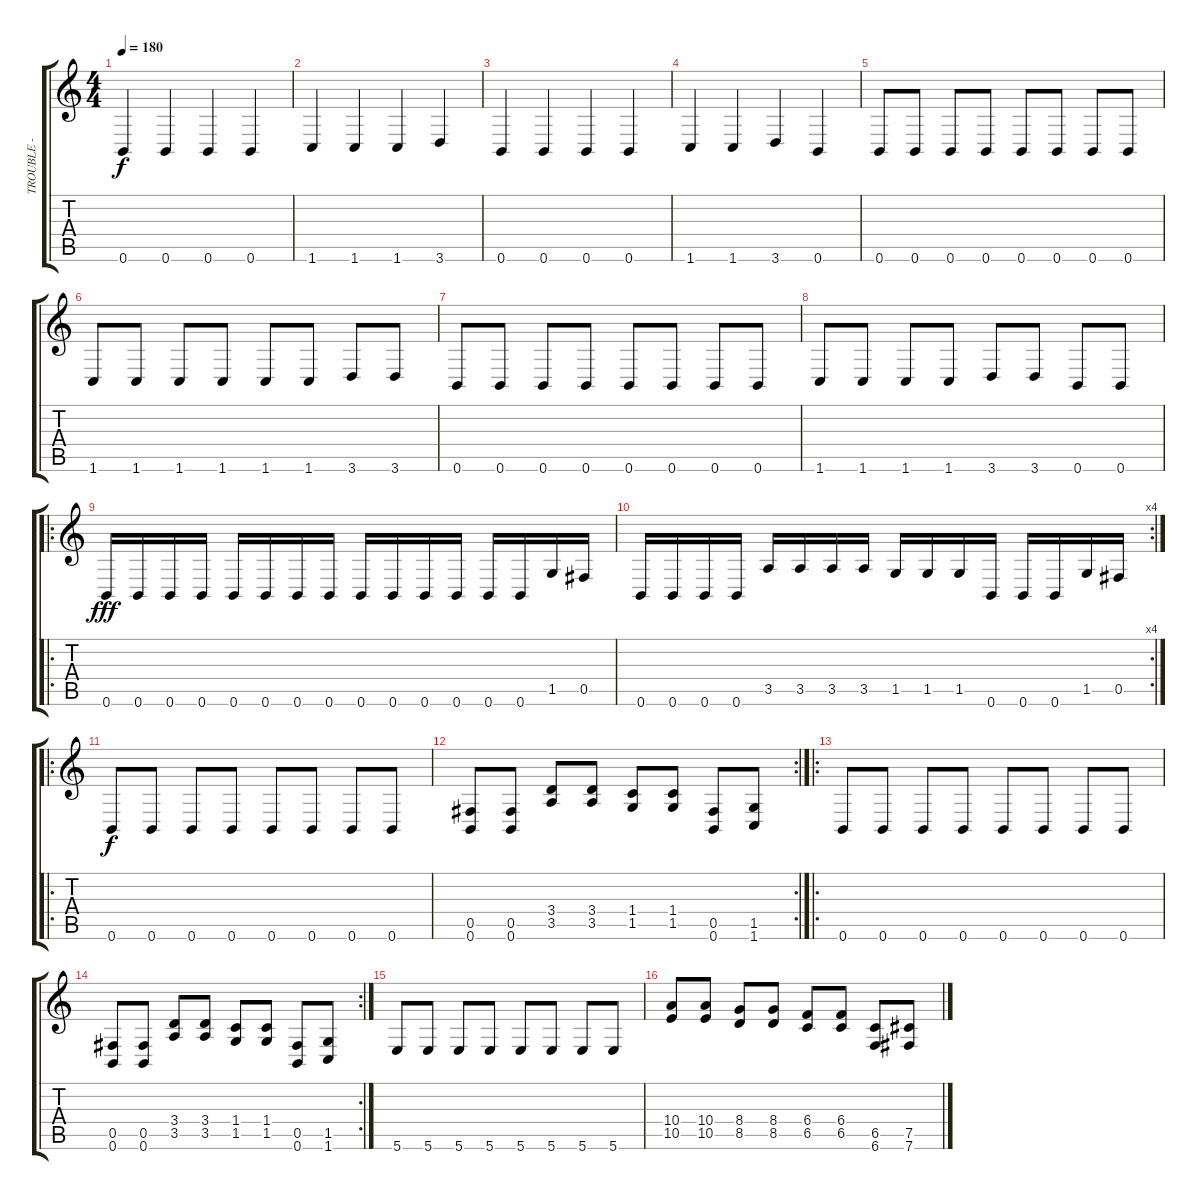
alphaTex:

\track ("TROUBLE - D" "TROUBLE - ") {instrument electricbassfinger}
\staff {score tabs}
\tuning (Db4 Ab3 E3 B2 Gb2 B1) {hide}
\ts (4 4)
\tempo 180
\clef g2
\ks c
0.6.4{dy f} 0.6.4 0.6.4 0.6.4 |
1.6.4 1.6.4 1.6.4 3.6.4 |
0.6.4 0.6.4 0.6.4 0.6.4 |
1.6.4 1.6.4 3.6.4 0.6.4 |
0.6.8 0.6.8 0.6.8 0.6.8 0.6.8 0.6.8 0.6.8 0.6.8 |
1.6.8 1.6.8 1.6.8 1.6.8 1.6.8 1.6.8 3.6.8 3.6.8 |
0.6.8 0.6.8 0.6.8 0.6.8 0.6.8 0.6.8 0.6.8 0.6.8 |
1.6.8 1.6.8 1.6.8 1.6.8 3.6.8 3.6.8 0.6.8 0.6.8 |
\ro
0.6.16{dy fff} 0.6.16 0.6.16 0.6.16 0.6.16 0.6.16 0.6.16 0.6.16 0.6.16 0.6.16 0.6.16 0.6.16 0.6.16 0.6.16 1.5.16 0.5.16 |
\rc 4
0.6.16 0.6.16 0.6.16 0.6.16 3.5.16 3.5.16 3.5.16 3.5.16 1.5.16 1.5.16 1.5.16 0.6.16 0.6.16 0.6.16 1.5.16 0.5.16 |
\ro
0.6.8{dy f} 0.6.8 0.6.8 0.6.8 0.6.8 0.6.8 0.6.8 0.6.8 |
\rc 2
(0.5 0.6).8 (0.5 0.6).8 (3.4 3.5).8 (3.4 3.5).8 (1.4 1.5).8 (1.4 1.5).8 (0.5 0.6).8 (1.5 1.6).8 |
\ro
0.6.8 0.6.8 0.6.8 0.6.8 0.6.8 0.6.8 0.6.8 0.6.8 |
\rc 2
(0.5 0.6).8 (0.5 0.6).8 (3.4 3.5).8 (3.4 3.5).8 (1.4 1.5).8 (1.4 1.5).8 (0.5 0.6).8 (1.5 1.6).8 |
5.6.8 5.6.8 5.6.8 5.6.8 5.6.8 5.6.8 5.6.8 5.6.8 |
(10.4 10.5).8 (10.4 10.5).8 (8.4 8.5).8 (8.4 8.5).8 (6.4 6.5).8 (6.4 6.5).8 (6.5 6.6).8 (7.5 7.6).8
